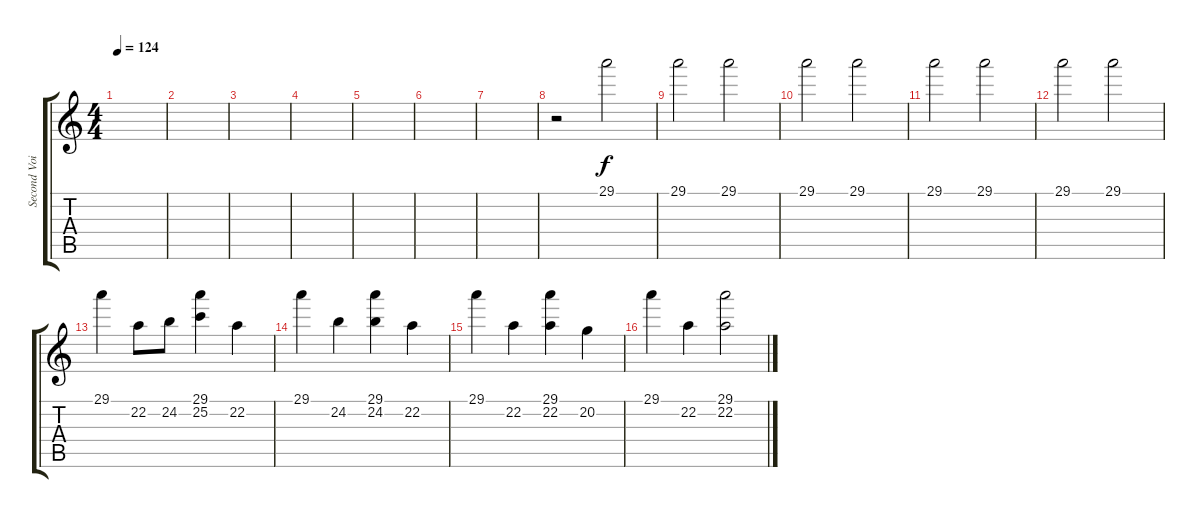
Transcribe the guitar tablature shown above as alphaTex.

\track ("Second Voice" "Second Voi") {instrument acousticgrandpiano}
\staff {score tabs}
\tuning (E4 B3 G3 D3 A2 E2) {hide}
\ts (4 4)
\tempo 124
\clef g2
\ks c
|
|
|
|
|
|
|
r.2 29.1.2 |
29.1.2 29.1.2 |
29.1.2 29.1.2 |
29.1.2 29.1.2 |
29.1.2 29.1.2 |
29.1.4 22.2.8 24.2.8 (29.1 25.2).4 22.2.4 |
29.1.4 24.2.4 (29.1 24.2).4 22.2.4 |
29.1.4 22.2.4 (29.1 22.2).4 20.2.4 |
29.1.4 22.2.4 (29.1 22.2).2
